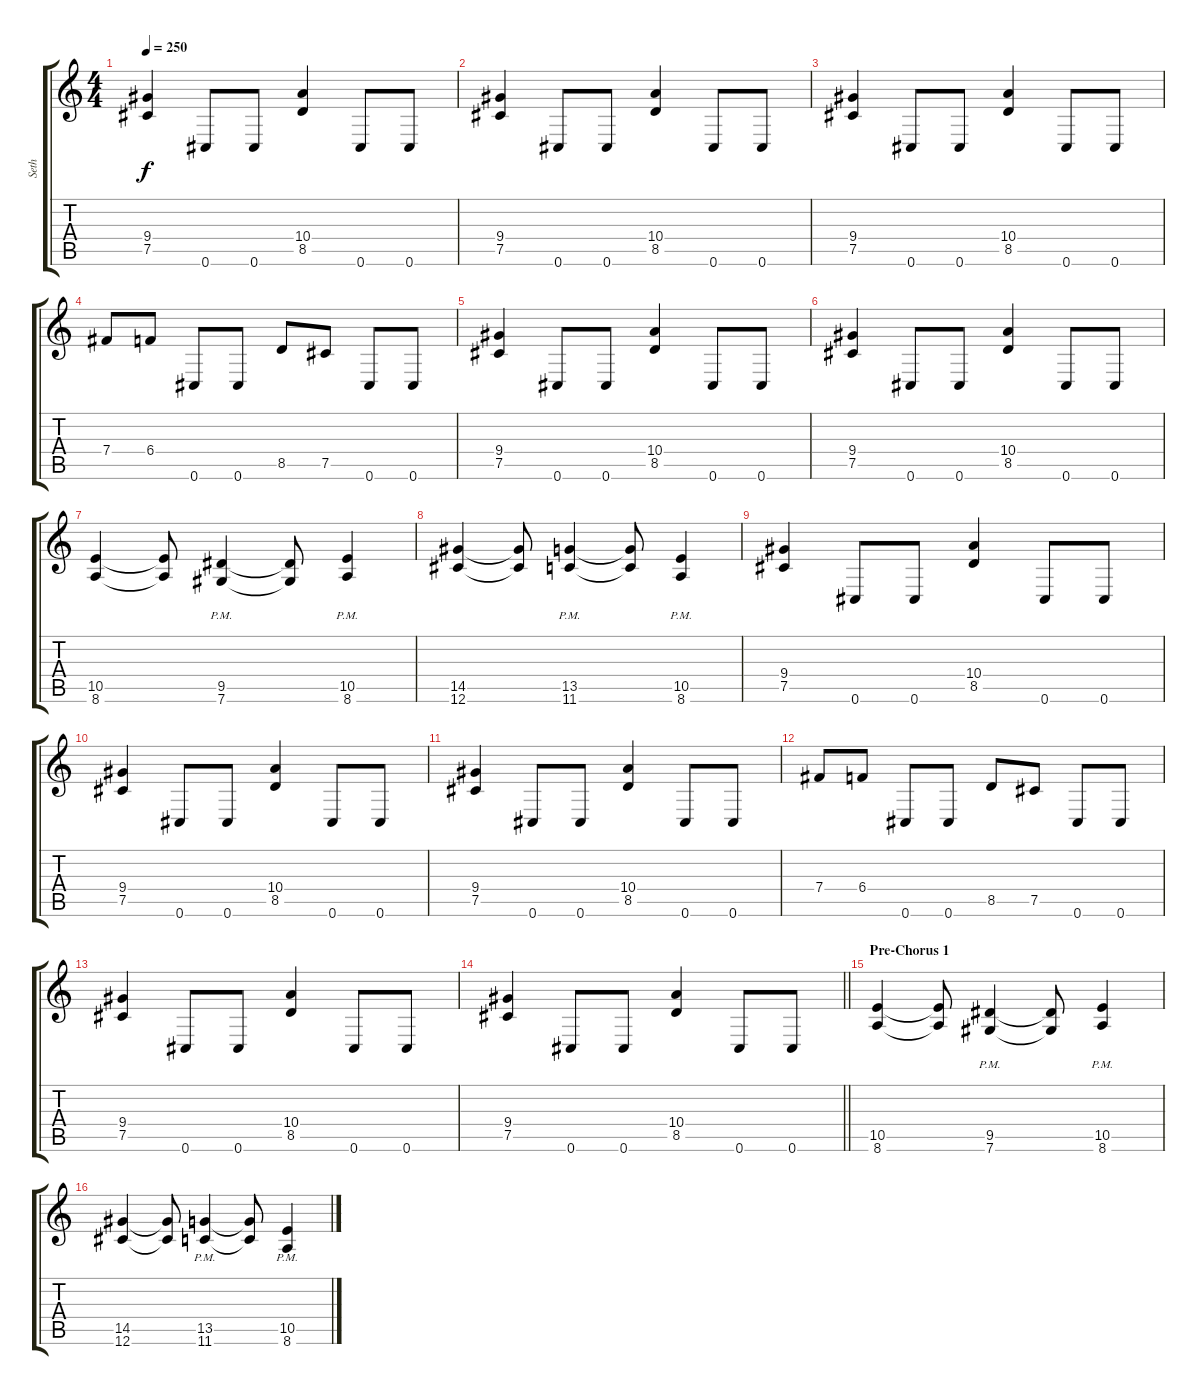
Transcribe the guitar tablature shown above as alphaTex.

\track ("Seth" "Seth") {instrument overdrivenguitar}
\staff {score tabs}
\tuning (Db4 Ab3 E3 B2 Gb2 Db2) {hide}
\ts (4 4)
\tempo 250
\clef g2
\ks c
(9.4 7.5).4{dy f} 0.6.8 0.6.8 (10.4 8.5).4 0.6.8 0.6.8 |
(9.4 7.5).4 0.6.8 0.6.8 (10.4 8.5).4 0.6.8 0.6.8 |
(9.4 7.5).4 0.6.8 0.6.8 (10.4 8.5).4 0.6.8 0.6.8 |
7.4.8 6.4.8 0.6.8 0.6.8 8.5.8 7.5.8 0.6.8 0.6.8 |
(9.4 7.5).4 0.6.8 0.6.8 (10.4 8.5).4 0.6.8 0.6.8 |
(9.4 7.5).4 0.6.8 0.6.8 (10.4 8.5).4 0.6.8 0.6.8 |
(10.5 8.6).4 (10.5{t} 8.6{t}).8 (9.5{pm} 7.6{pm}).4 (9.5{t} 7.6{t}).8 (10.5{pm} 8.6{pm}).4 |
(14.5 12.6).4 (14.5{t} 12.6{t}).8 (13.5{pm} 11.6{pm}).4 (13.5{t} 11.6{t}).8 (10.5{pm} 8.6{pm}).4 |
(9.4 7.5).4 0.6.8 0.6.8 (10.4 8.5).4 0.6.8 0.6.8 |
(9.4 7.5).4 0.6.8 0.6.8 (10.4 8.5).4 0.6.8 0.6.8 |
(9.4 7.5).4 0.6.8 0.6.8 (10.4 8.5).4 0.6.8 0.6.8 |
7.4.8 6.4.8 0.6.8 0.6.8 8.5.8 7.5.8 0.6.8 0.6.8 |
(9.4 7.5).4 0.6.8 0.6.8 (10.4 8.5).4 0.6.8 0.6.8 |
\barLineRight lightlight
(9.4 7.5).4 0.6.8 0.6.8 (10.4 8.5).4 0.6.8 0.6.8 |
\section ("" "Pre-Chorus 1")
(10.5 8.6).4 (10.5{t} 8.6{t}).8 (9.5{pm} 7.6{pm}).4 (9.5{t} 7.6{t}).8 (10.5{pm} 8.6{pm}).4 |
(14.5 12.6).4 (14.5{t} 12.6{t}).8 (13.5{pm} 11.6{pm}).4 (13.5{t} 11.6{t}).8 (10.5{pm} 8.6{pm}).4
